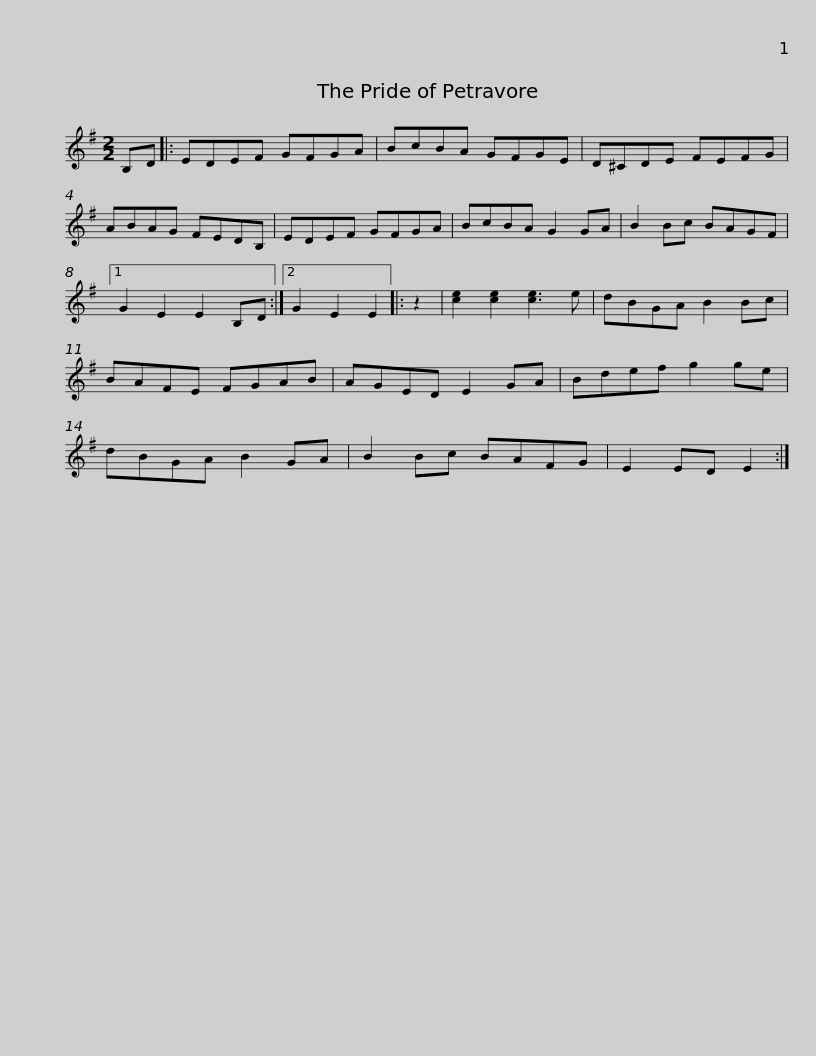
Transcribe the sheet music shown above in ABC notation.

X:1
L:1/8
M:2/2
I:linebreak $
K:Emin
V:1 treble
V:1
 B,D |: EDEF GFGA | BcBA GFGE | D^CDE FEFG | ABAG FEDB, | %5
 EDEF GFGA |$ BcBA G2 GA | B2 Bc BAGF |1 G2 E2 E2 B,D :|2 G2 E2 E2 |: %10
 z2 | [ce]2 [ce]2 [ce]3 e | dBGA B2 Bc | BAFE FGAB |$ AGED E2 GA | %15
 Bdef g2 ge | dBGA B2 GA | B2 Bc BAFG | E2 ED E2 :| %19
